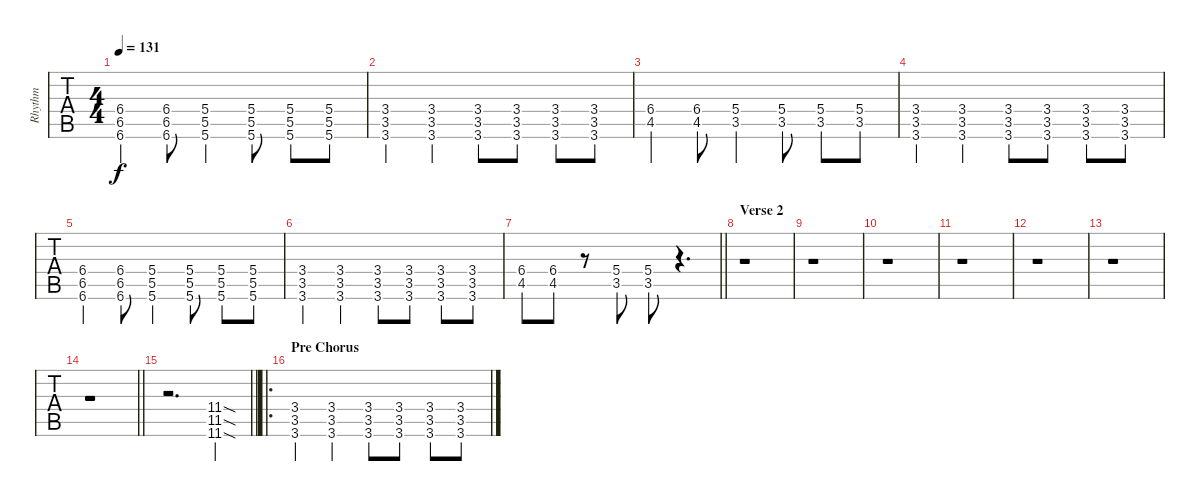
\track ("Rhythm" "Rhythm") {instrument distortionguitar}
\staff {tabs}
\tuning (E4 B3 G3 D3 A2 D2) {hide}
\ts (4 4)
\tempo 131
\clef g2
\ks eb
(6.4 6.5 6.6).4{dy f} (6.4 6.5 6.6).8 (5.4 5.5 5.6).4 (5.4 5.5 5.6).8 (5.4 5.5 5.6).8 (5.4 5.5 5.6).8 |
(3.4 3.5 3.6).4 (3.4 3.5 3.6).4 (3.4 3.5 3.6).8 (3.4 3.5 3.6).8 (3.4 3.5 3.6).8 (3.4 3.5 3.6).8 |
(6.4 4.5).4 (6.4 4.5).8 (5.4 3.5).4 (5.4 3.5).8 (5.4 3.5).8 (5.4 3.5).8 |
(3.4 3.5 3.6).4 (3.4 3.5 3.6).4 (3.4 3.5 3.6).8 (3.4 3.5 3.6).8 (3.4 3.5 3.6).8 (3.4 3.5 3.6).8 |
(6.4 6.5 6.6).4 (6.4 6.5 6.6).8 (5.4 5.5 5.6).4 (5.4 5.5 5.6).8 (5.4 5.5 5.6).8 (5.4 5.5 5.6).8 |
(3.4 3.5 3.6).4 (3.4 3.5 3.6).4 (3.4 3.5 3.6).8 (3.4 3.5 3.6).8 (3.4 3.5 3.6).8 (3.4 3.5 3.6).8 |
\barLineRight lightlight
(6.4 4.5).8 (6.4 4.5).8 r.8 (5.4 3.5).8 (5.4 3.5).8 r.4{d} |
\section ("" "Verse 2")
r.1 |
r.1 |
r.1 |
r.1 |
r.1 |
r.1 |
\barLineRight lightlight
r.1 |
\barLineRight lightlight
r.2{d} (11.4{sod} 11.5{sod} 11.6{sod}).4 |
\ro
\section ("" "Pre Chorus")
(3.4 3.5 3.6).4 (3.4 3.5 3.6).4 (3.4 3.5 3.6).8 (3.4 3.5 3.6).8 (3.4 3.5 3.6).8 (3.4 3.5 3.6).8
